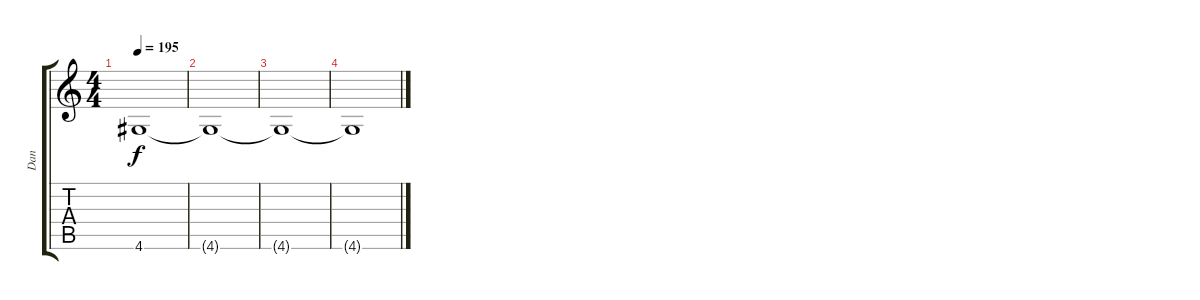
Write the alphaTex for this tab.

\track ("Dan" "Dan") {instrument electricbassfinger}
\staff {score tabs}
\tuning (E4 B3 G3 D3 A2 E2) {hide}
\ts (4 4)
\tempo 195
\clef g2
\ks c
4.6.1{dy f} |
4.6{t}.1 |
4.6{t}.1 |
4.6{t}.1
